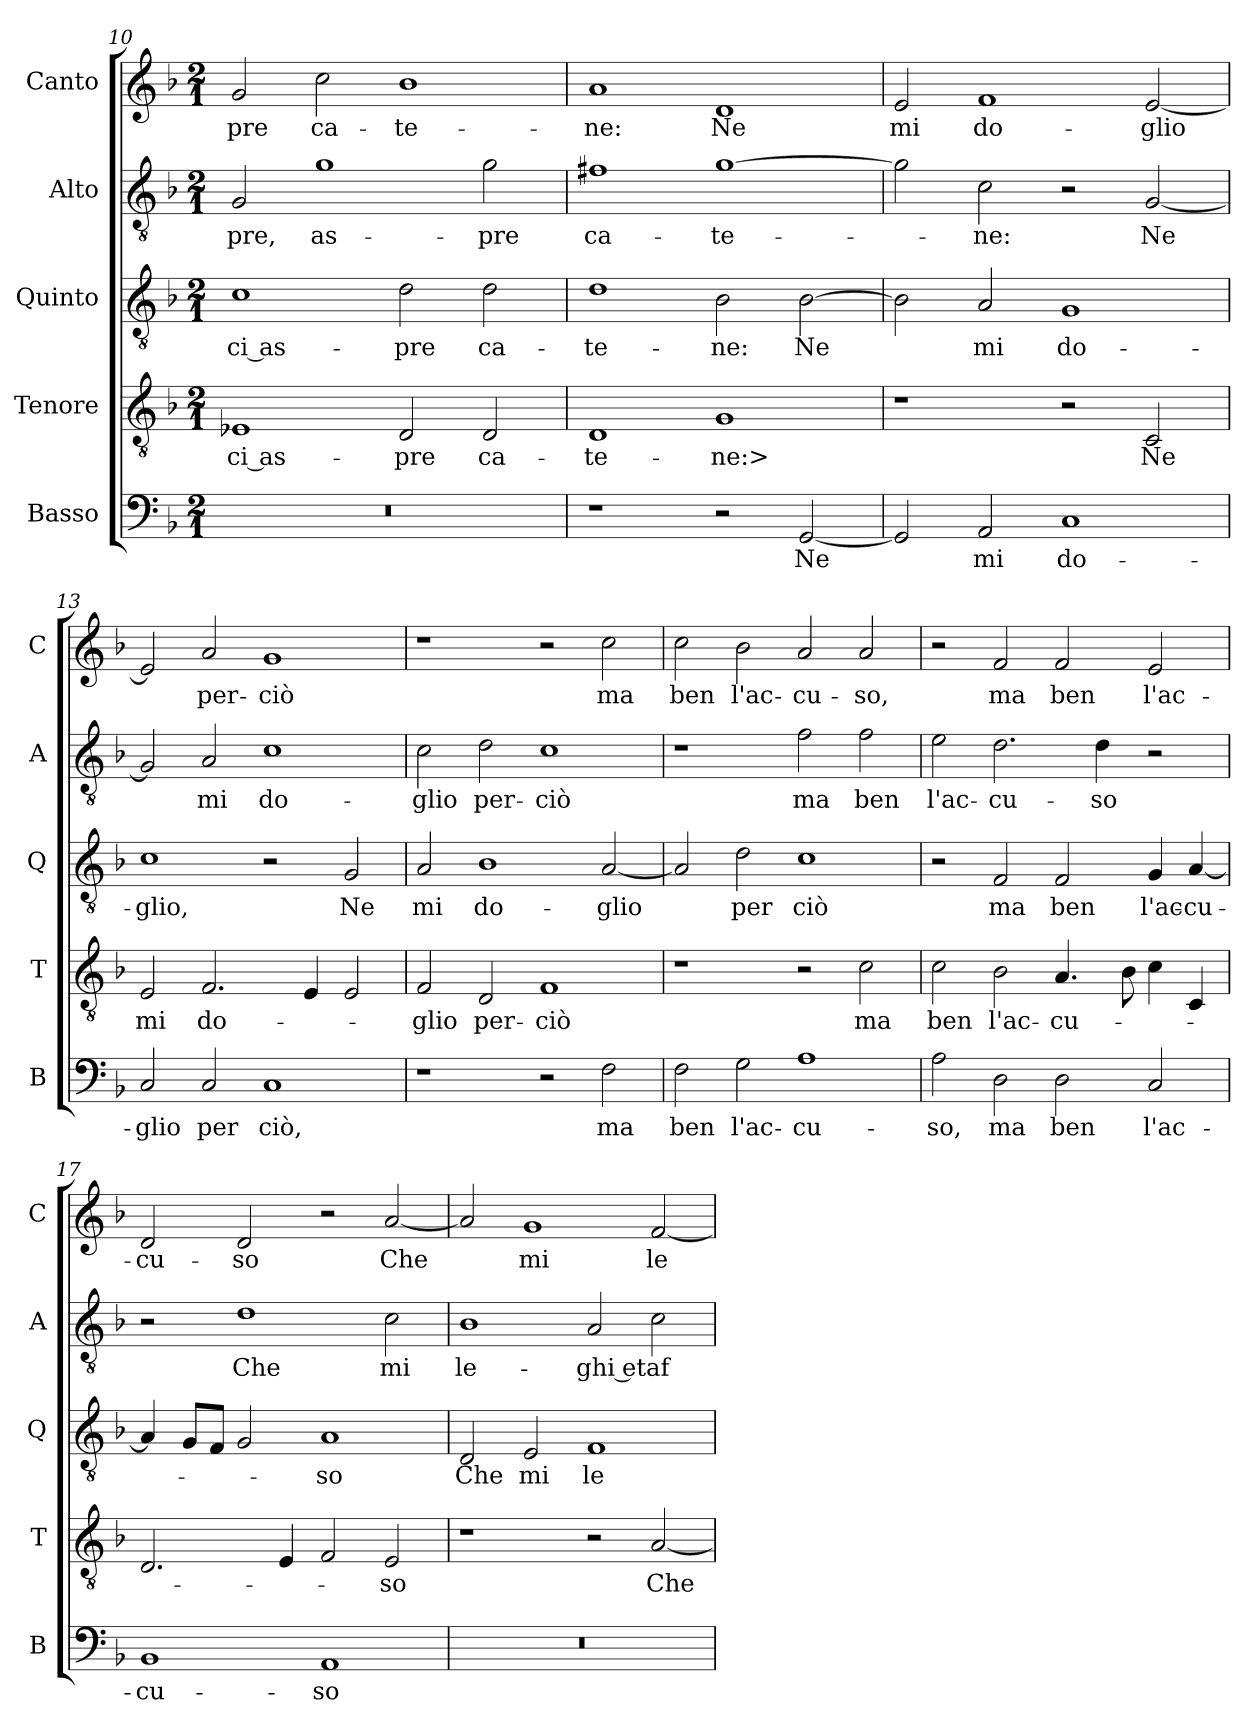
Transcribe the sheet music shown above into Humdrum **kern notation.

**kern	**text	**kern	**text	**kern	**text	**kern	**text	**kern	**text
*part5	*part5	*part4	*part4	*part3	*part3	*part2	*part2	*part1	*part1
*staff5	*staff5	*staff4	*staff4	*staff3	*staff3	*staff2	*staff2	*staff1	*staff1
*I"Basso	*	*I"Tenore	*	*I"Quinto	*	*I"Alto	*	*I"Canto	*
*I'B	*	*I'T	*	*I'Q	*	*I'A	*	*I'C	*
*clefF4	*	*clefGv2	*	*clefGv2	*	*clefGv2	*	*clefG2	*
*k[b-]	*	*k[b-]	*	*k[b-]	*	*k[b-]	*	*k[b-]	*
*M2/1	*	*M2/1	*	*M2/1	*	*M2/1	*	*M2/1	*
=10	=10	=10	=10	=10	=10	=10	=10	=10	=10
0r	.	1E-X	-ci as-	1c	-ci as-	2G	-pre,	2g	-pre
.	.	.	.	.	.	1g	as-	2cc	ca-
.	.	2D	-pre	2d	-pre	.	.	1b-	-te-
.	.	2D	ca-	2d	ca-	2g	-pre	.	.
=11	=11	=11	=11	=11	=11	=11	=11	=11	=11
1r	.	1D	-te-	1d	-te-	1f#X	ca-	1a	-ne:
2r	.	1G	-ne:>	2B-	-ne:	[1g	-te-	1d	Ne
[2GG	Ne	.	.	[2B-	Ne	.	.	.	.
=12	=12	=12	=12	=12	=12	=12	=12	=12	=12
2GG]	.	1r	.	2B-]	.	2g]	.	2e	mi
2AA	mi	.	.	2A	mi	2c	-ne:	1f	do-
1C	do-	2r	.	1G	do-	2r	.	.	.
.	.	2C	Ne	.	.	[2G	Ne	[2e	-glio
=13	=13	=13	=13	=13	=13	=13	=13	=13	=13
2C	-glio	2E	mi	1c	-glio,	2G]	.	2e]	.
2C	per	2.F	do-	.	.	2A	mi	2a	per-
1C	ciò,	.	.	2r	.	1c	do-	1g	-ciò
.	.	4E	.	.	.	.	.	.	.
.	.	2E	.	2G	Ne	.	.	.	.
=14	=14	=14	=14	=14	=14	=14	=14	=14	=14
1r	.	2F	-glio	2A	mi	2c	-glio	1r	.
.	.	2D	per-	1B-	do-	2d	per-	.	.
2r	.	1F	-ciò	.	.	1c	-ciò	2r	.
2F	ma	.	.	[2A	-glio	.	.	2cc	ma
=15	=15	=15	=15	=15	=15	=15	=15	=15	=15
2F	ben	1r	.	2A]	.	1r	.	2cc	ben
2G	l'ac-	.	.	2d	per	.	.	2b-	l'ac-
1A	-cu-	2r	.	1c	ciò	2f	ma	2a	-cu-
.	.	2c	ma	.	.	2f	ben	2a	-so,
=16	=16	=16	=16	=16	=16	=16	=16	=16	=16
2A	-so,	2c	ben	2r	.	2e	l'ac-	2r	.
2D	ma	2B-	l'ac-	2F	ma	2.d	-cu-	2f	ma
2D	ben	4.A	-cu-	2F	ben	.	.	2f	ben
.	.	.	.	.	.	4d	-so	.	.
.	.	8B-	.	.	.	.	.	.	.
2C	l'ac-	4c	.	4G	l'ac-	2r	.	2e	l'ac-
.	.	4C	.	[4A	-cu-	.	.	.	.
=17	=17	=17	=17	=17	=17	=17	=17	=17	=17
1BB-	-cu-	2.D	.	4A]	.	2r	.	2d	-cu-
.	.	.	.	8GL	.	.	.	.	.
.	.	.	.	8FJ	.	.	.	.	.
.	.	.	.	2G	.	1d	Che	2d	-so
.	.	4E	.	.	.	.	.	.	.
1AA	-so	2F	.	1A	-so	.	.	2r	.
.	.	2E	-so	.	.	2c	mi	[2a	Che
=18	=18	=18	=18	=18	=18	=18	=18	=18	=18
0r	.	1r	.	2D	Che	1B-	le-	2a]	.
.	.	.	.	2E	mi	.	.	1g	mi
.	.	2r	.	1F	le-	2A	-ghi et	.	.
.	.	[2A	Che	.	.	2c	af-	[2f	le-
=	=	=	=	=	=	=	=	=	=
*-	*-	*-	*-	*-	*-	*-	*-	*-	*-
